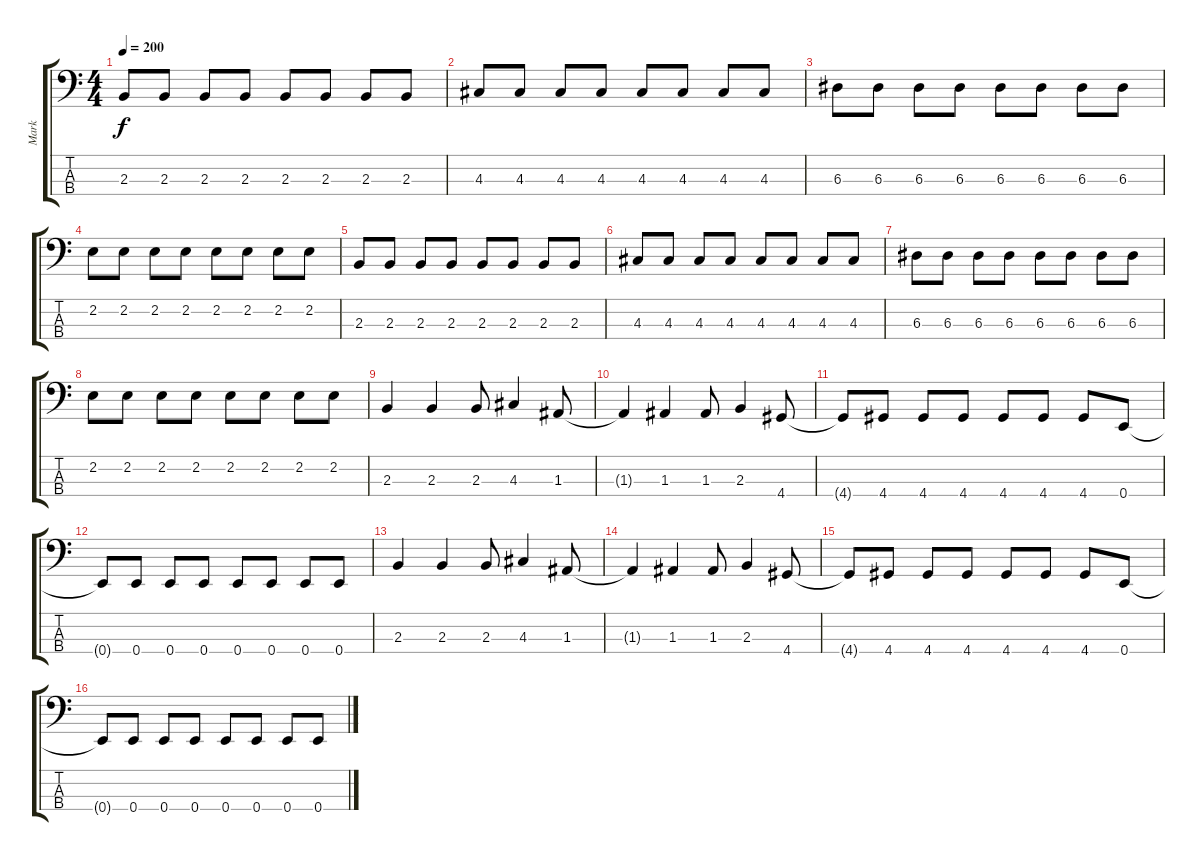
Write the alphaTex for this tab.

\track ("Mark" "Mark") {instrument electricbassfinger}
\staff {score tabs}
\tuning (G2 D2 A1 E1) {hide}
\ts (4 4)
\tempo 200
\clef f4
\ks c
2.3.8{dy f} 2.3.8 2.3.8 2.3.8 2.3.8 2.3.8 2.3.8 2.3.8 |
4.3.8 4.3.8 4.3.8 4.3.8 4.3.8 4.3.8 4.3.8 4.3.8 |
6.3.8 6.3.8 6.3.8 6.3.8 6.3.8 6.3.8 6.3.8 6.3.8 |
2.2.8 2.2.8 2.2.8 2.2.8 2.2.8 2.2.8 2.2.8 2.2.8 |
2.3.8 2.3.8 2.3.8 2.3.8 2.3.8 2.3.8 2.3.8 2.3.8 |
4.3.8 4.3.8 4.3.8 4.3.8 4.3.8 4.3.8 4.3.8 4.3.8 |
6.3.8 6.3.8 6.3.8 6.3.8 6.3.8 6.3.8 6.3.8 6.3.8 |
2.2.8 2.2.8 2.2.8 2.2.8 2.2.8 2.2.8 2.2.8 2.2.8 |
2.3.4 2.3.4 2.3.8 4.3.4 1.3.8 |
1.3{t}.4 1.3.4 1.3.8 2.3.4 4.4.8 |
4.4{t}.8 4.4.8 4.4.8 4.4.8 4.4.8 4.4.8 4.4.8 0.4.8 |
0.4{t}.8 0.4.8 0.4.8 0.4.8 0.4.8 0.4.8 0.4.8 0.4.8 |
2.3.4 2.3.4 2.3.8 4.3.4 1.3.8 |
1.3{t}.4 1.3.4 1.3.8 2.3.4 4.4.8 |
4.4{t}.8 4.4.8 4.4.8 4.4.8 4.4.8 4.4.8 4.4.8 0.4.8 |
0.4{t}.8 0.4.8 0.4.8 0.4.8 0.4.8 0.4.8 0.4.8 0.4.8
